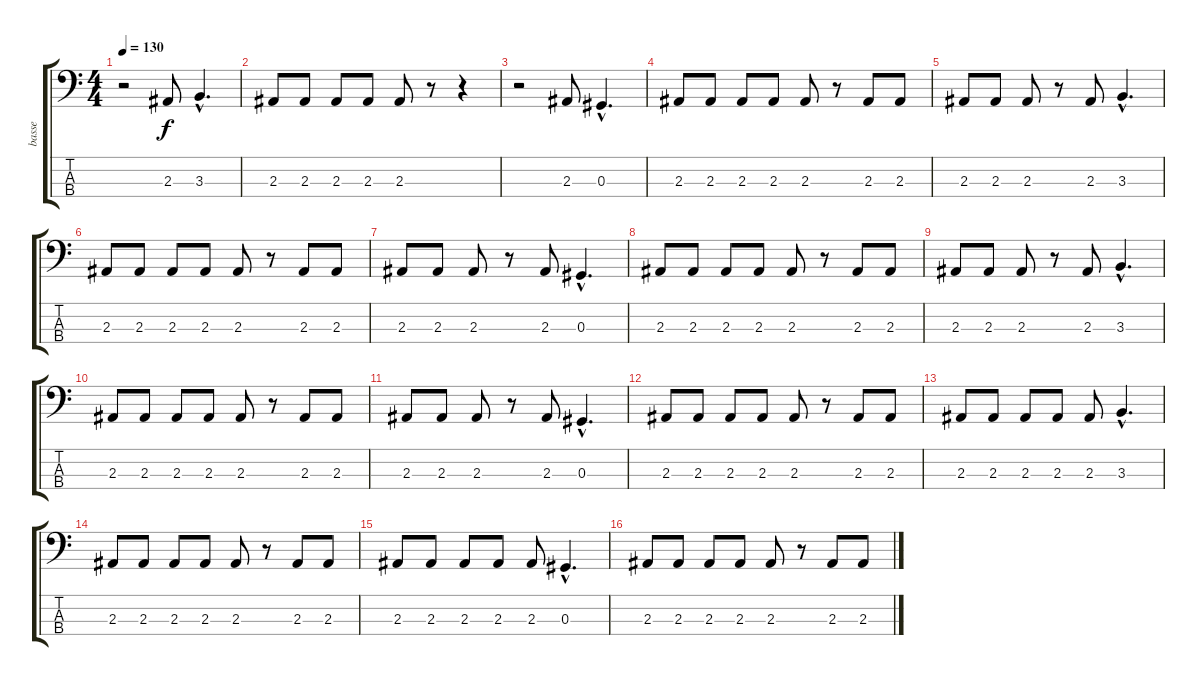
\track ("basse" "basse") {instrument electricbassfinger}
\staff {score tabs}
\tuning (Gb2 Db2 Ab1 Eb1) {hide}
\ts (4 4)
\tempo 130
\clef f4
\ks c
r.2{dy f} 2.3.8 3.3{hac}.4{d} |
2.3.8 2.3.8 2.3.8 2.3.8 2.3.8 r.8 r.4 |
r.2 2.3.8 0.3{hac}.4{d} |
2.3.8 2.3.8 2.3.8 2.3.8 2.3.8 r.8 2.3.8 2.3.8 |
2.3.8 2.3.8 2.3.8 r.8 2.3.8 3.3{hac}.4{d} |
2.3.8 2.3.8 2.3.8 2.3.8 2.3.8 r.8 2.3.8 2.3.8 |
2.3.8 2.3.8 2.3.8 r.8 2.3.8 0.3{hac}.4{d} |
2.3.8 2.3.8 2.3.8 2.3.8 2.3.8 r.8 2.3.8 2.3.8 |
2.3.8 2.3.8 2.3.8 r.8 2.3.8 3.3{hac}.4{d} |
2.3.8 2.3.8 2.3.8 2.3.8 2.3.8 r.8 2.3.8 2.3.8 |
2.3.8 2.3.8 2.3.8 r.8 2.3.8 0.3{hac}.4{d} |
2.3.8 2.3.8 2.3.8 2.3.8 2.3.8 r.8 2.3.8 2.3.8 |
2.3.8 2.3.8 2.3.8 2.3.8 2.3.8 3.3{hac}.4{d} |
2.3.8 2.3.8 2.3.8 2.3.8 2.3.8 r.8 2.3.8 2.3.8 |
2.3.8 2.3.8 2.3.8 2.3.8 2.3.8 0.3{hac}.4{d} |
2.3.8 2.3.8 2.3.8 2.3.8 2.3.8 r.8 2.3.8 2.3.8
